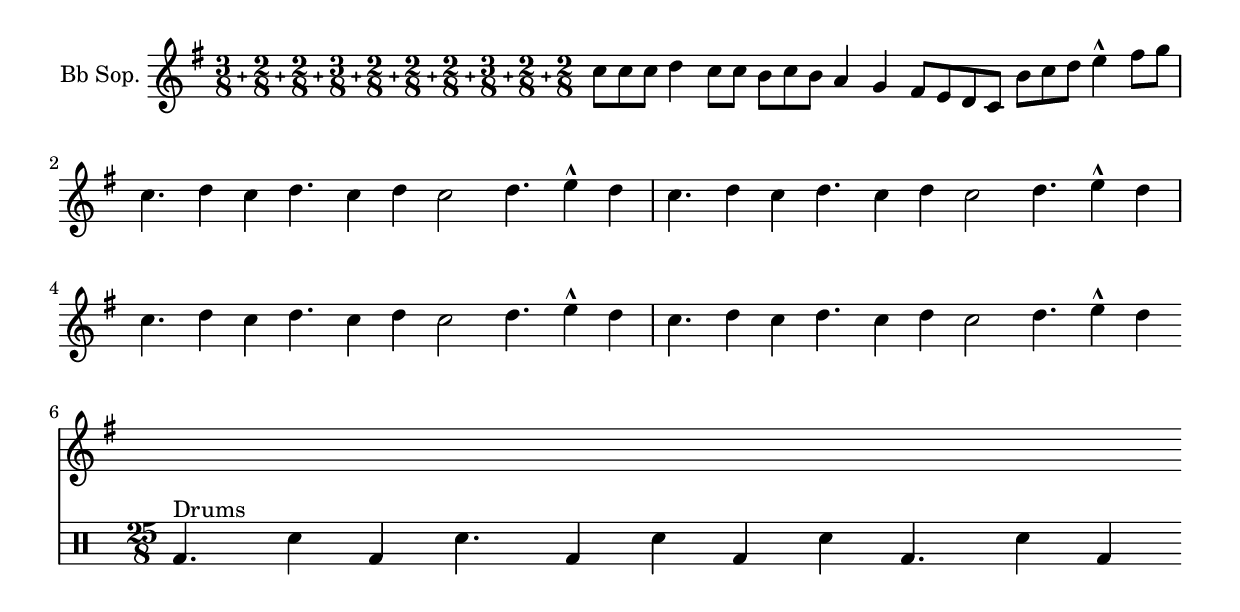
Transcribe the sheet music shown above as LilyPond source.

%% Do not edit this file; it is auto-generated from LSR!
%% Tags: rhythms, percussion
\version "2.11.35"

\header { texidoc = "
Though the set-time-signature thing was not the most essential here, it
has been included to show the beat of this piece (which is a template
of a real balkan song!).
" }
% begin verbatim
#(define (compound-time one two three four five six seven eight nine ten num)
  (markup #:override '(baseline-skip . 0) #:number 
   (#:line ((#:column (one num)) #:vcenter "+" (#:column (two num)) #:vcenter "+" (#:column (three num)) #:vcenter "+" (#:column (four num)) #:vcenter "+" (#:column (five num)) #:vcenter "+" (#:column (six num)) #:vcenter "+" (#:column (seven num)) #:vcenter "+" (#:column (eight num)) #:vcenter "+" (#:column (nine num)) #:vcenter "+" (#:column (ten num))))))


melody =
{         \relative c'' {
        \set Staff.instrumentName = "Bb Sop."
        \key g \major \time 25/8
	  \override Staff.TimeSignature #'stencil = #ly:text-interface::print
  \override Staff.TimeSignature #'text = #(compound-time "3" "2" "2" "3" "2" "2" "2" "3" "2" "2" "8" )
        c8[ c c] d4 c8[ c] b[ c b] a4 g fis8[ e d c] b'[ c d] e4-^ fis8[ g] | \break
        c,4. d4 c4 d4. c4 d c2 d4. e4-^ d4 |
        c4. d4 c4 d4. c4 d c2 d4. e4-^ d4 | \break
        c4. d4 c4 d4. c4 d c2 d4. e4-^ d4 |
        c4. d4 c4 d4. c4 d c2 d4. e4-^ d4 | \break }
}
drum = {
        \new DrumStaff \drummode
        {
                \bar "|:" bd4. ^\markup { "Drums" } sn4 bd \bar ":" sn4. bd4 sn \bar ":"
                bd sn bd4. sn4 bd \bar ":|" 
        }
}

{
 \melody 
 \drum 
}
